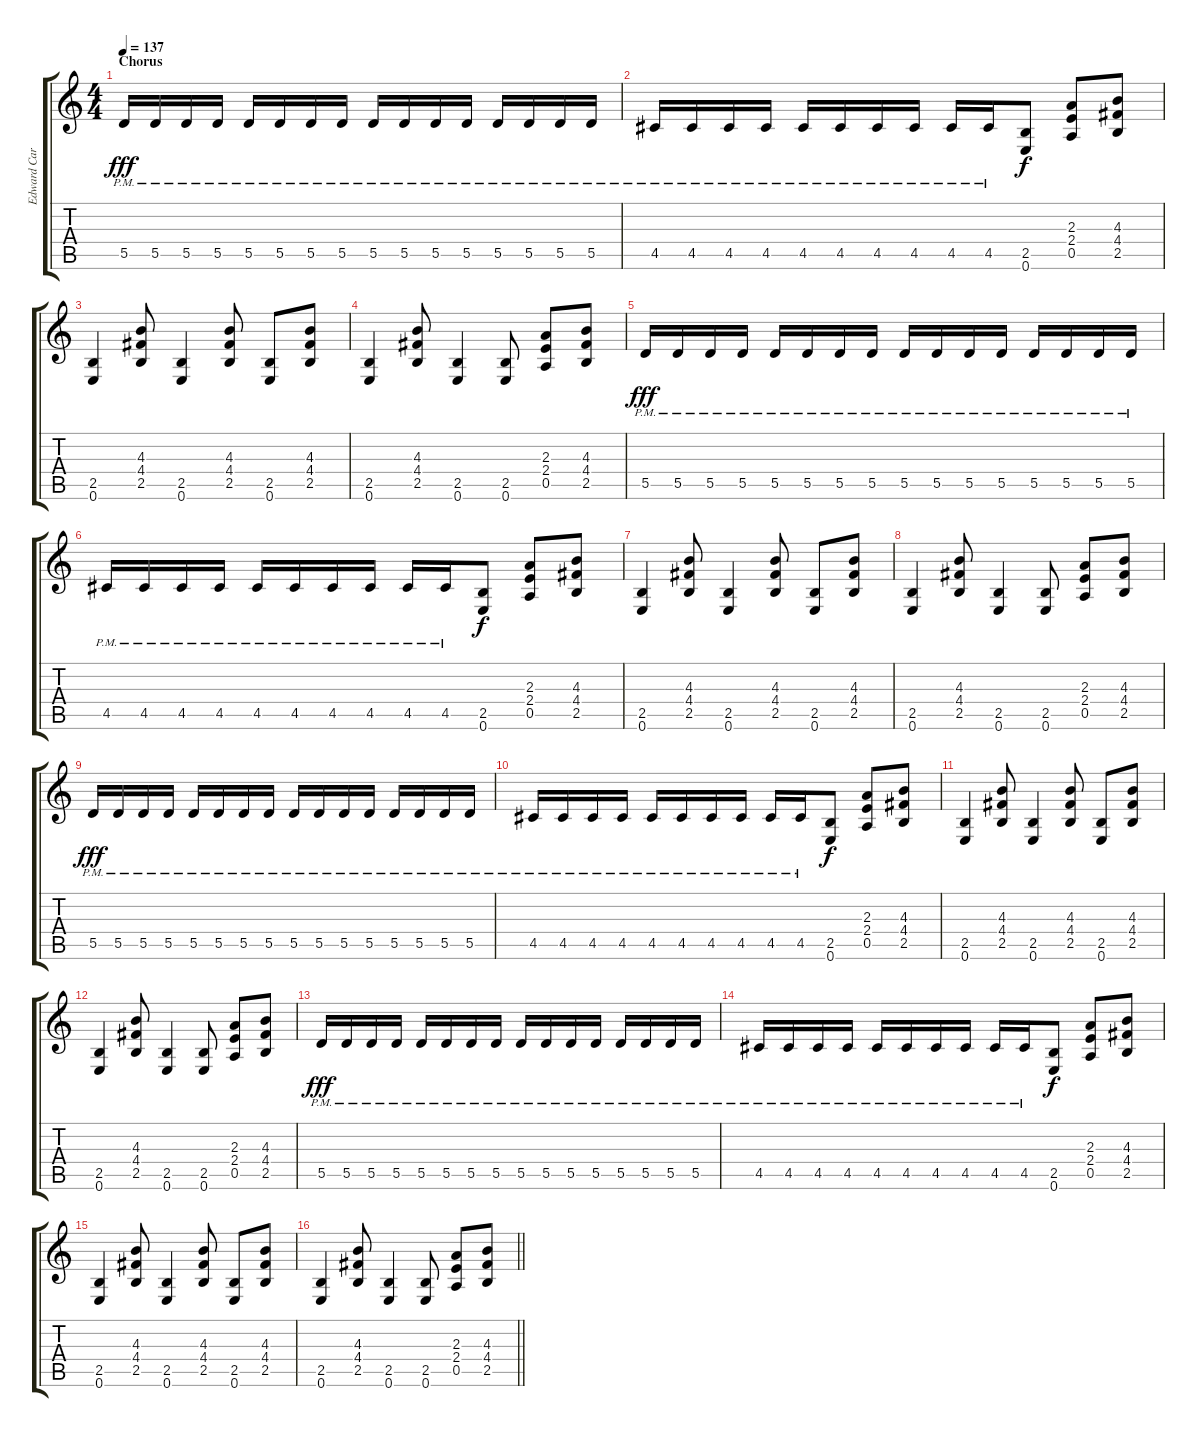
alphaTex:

\track ("Edward Carlson" "Edward Car") {instrument overdrivenguitar}
\staff {score tabs}
\tuning (E4 B3 G3 D3 A2 E2) {hide}
\ts (4 4)
\section ("" "Chorus")
\tempo 137
\clef g2
\ks c
5.5{pm}.16{dy fff} 5.5{pm}.16 5.5{pm}.16 5.5{pm}.16 5.5{pm}.16 5.5{pm}.16 5.5{pm}.16 5.5{pm}.16 5.5{pm}.16 5.5{pm}.16 5.5{pm}.16 5.5{pm}.16 5.5{pm}.16 5.5{pm}.16 5.5{pm}.16 5.5{pm}.16 |
4.5{pm}.16 4.5{pm}.16 4.5{pm}.16 4.5{pm}.16 4.5{pm}.16 4.5{pm}.16 4.5{pm}.16 4.5{pm}.16 4.5{pm}.16 4.5{pm}.16 (2.5 0.6).8{dy f} (2.3 2.4 0.5).8 (4.3 4.4 2.5).8 |
(2.5 0.6).4 (4.3 4.4 2.5).8 (2.5 0.6).4 (4.3 4.4 2.5).8 (2.5 0.6).8 (4.3 4.4 2.5).8 |
(2.5 0.6).4 (4.3 4.4 2.5).8 (2.5 0.6).4 (2.5 0.6).8 (2.3 2.4 0.5).8 (4.3 4.4 2.5).8 |
5.5{pm}.16{dy fff} 5.5{pm}.16 5.5{pm}.16 5.5{pm}.16 5.5{pm}.16 5.5{pm}.16 5.5{pm}.16 5.5{pm}.16 5.5{pm}.16 5.5{pm}.16 5.5{pm}.16 5.5{pm}.16 5.5{pm}.16 5.5{pm}.16 5.5{pm}.16 5.5{pm}.16 |
4.5{pm}.16 4.5{pm}.16 4.5{pm}.16 4.5{pm}.16 4.5{pm}.16 4.5{pm}.16 4.5{pm}.16 4.5{pm}.16 4.5{pm}.16 4.5{pm}.16 (2.5 0.6).8{dy f} (2.3 2.4 0.5).8 (4.3 4.4 2.5).8 |
(2.5 0.6).4 (4.3 4.4 2.5).8 (2.5 0.6).4 (4.3 4.4 2.5).8 (2.5 0.6).8 (4.3 4.4 2.5).8 |
(2.5 0.6).4 (4.3 4.4 2.5).8 (2.5 0.6).4 (2.5 0.6).8 (2.3 2.4 0.5).8 (4.3 4.4 2.5).8 |
5.5{pm}.16{dy fff} 5.5{pm}.16 5.5{pm}.16 5.5{pm}.16 5.5{pm}.16 5.5{pm}.16 5.5{pm}.16 5.5{pm}.16 5.5{pm}.16 5.5{pm}.16 5.5{pm}.16 5.5{pm}.16 5.5{pm}.16 5.5{pm}.16 5.5{pm}.16 5.5{pm}.16 |
4.5{pm}.16 4.5{pm}.16 4.5{pm}.16 4.5{pm}.16 4.5{pm}.16 4.5{pm}.16 4.5{pm}.16 4.5{pm}.16 4.5{pm}.16 4.5{pm}.16 (2.5 0.6).8{dy f} (2.3 2.4 0.5).8 (4.3 4.4 2.5).8 |
(2.5 0.6).4 (4.3 4.4 2.5).8 (2.5 0.6).4 (4.3 4.4 2.5).8 (2.5 0.6).8 (4.3 4.4 2.5).8 |
(2.5 0.6).4 (4.3 4.4 2.5).8 (2.5 0.6).4 (2.5 0.6).8 (2.3 2.4 0.5).8 (4.3 4.4 2.5).8 |
5.5{pm}.16{dy fff} 5.5{pm}.16 5.5{pm}.16 5.5{pm}.16 5.5{pm}.16 5.5{pm}.16 5.5{pm}.16 5.5{pm}.16 5.5{pm}.16 5.5{pm}.16 5.5{pm}.16 5.5{pm}.16 5.5{pm}.16 5.5{pm}.16 5.5{pm}.16 5.5{pm}.16 |
4.5{pm}.16 4.5{pm}.16 4.5{pm}.16 4.5{pm}.16 4.5{pm}.16 4.5{pm}.16 4.5{pm}.16 4.5{pm}.16 4.5{pm}.16 4.5{pm}.16 (2.5 0.6).8{dy f} (2.3 2.4 0.5).8 (4.3 4.4 2.5).8 |
(2.5 0.6).4 (4.3 4.4 2.5).8 (2.5 0.6).4 (4.3 4.4 2.5).8 (2.5 0.6).8 (4.3 4.4 2.5).8 |
\barLineRight lightlight
(2.5 0.6).4 (4.3 4.4 2.5).8 (2.5 0.6).4 (2.5 0.6).8 (2.3 2.4 0.5).8 (4.3 4.4 2.5).8
